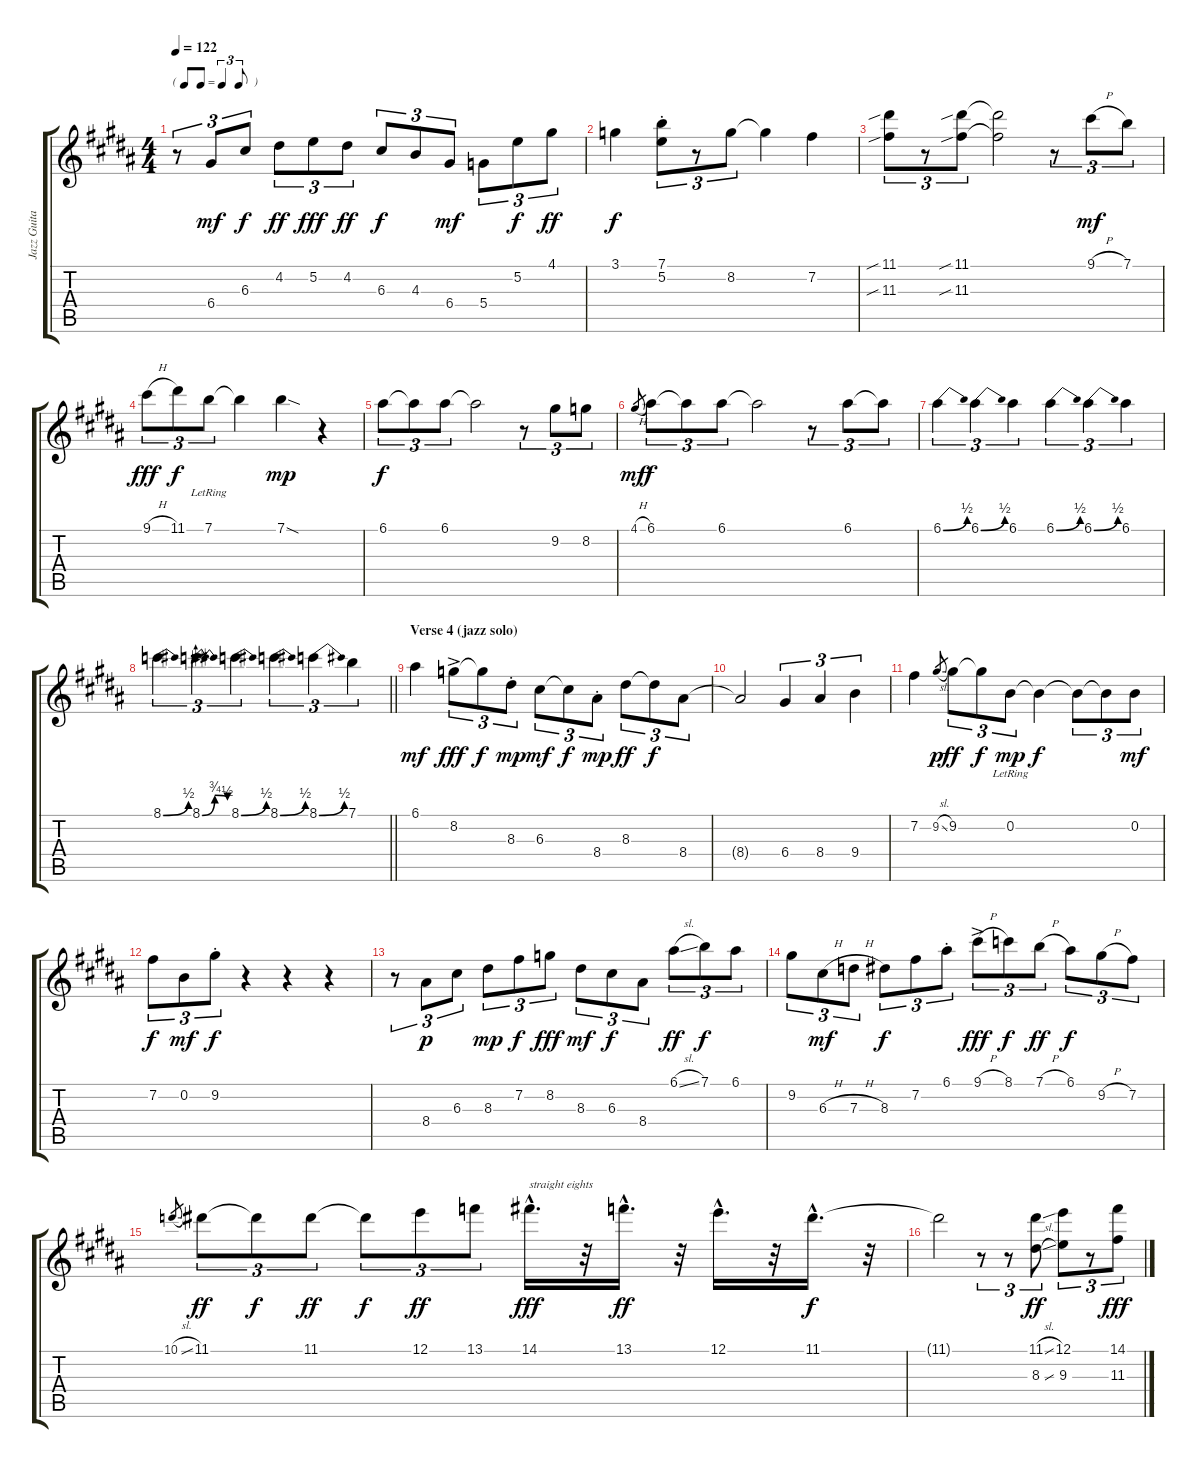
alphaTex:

\track ("Jazz Guitar Solo" "Jazz Guita") {instrument electricguitarjazz}
\staff {score tabs}
\tuning (E4 B3 G3 D3 A2 E2) {hide}
\ts (4 4)
\tf triplet8th
\tempo 122
\clef g2
\ks g#minor
r.8{tu (3 2) dy mp} 6.4.8{tu (3 2) dy mf} 6.3.8{tu (3 2) dy f} 4.2.8{tu (3 2) dy ff} 5.2.8{tu (3 2) dy fff} 4.2.8{tu (3 2) dy ff} 6.3.8{tu (3 2) dy f} 4.3.8{tu (3 2)} 6.4.8{tu (3 2) dy mf} 5.4.8{tu (3 2)} 5.2.8{tu (3 2) dy f} 4.1.8{tu (3 2) dy ff} |
3.1.4{dy f} (7.1{st} 5.2).8{tu (3 2)} r.8{tu (3 2)} 8.2.8{tu (3 2)} 8.2{t}.4 7.2.4 |
(11.1{sib} 11.3{sib}).8{tu (3 2)} r.8{tu (3 2)} (11.1{sib} 11.3{sib}).8{tu (3 2)} (11.1{t} 11.3{t}).2 r.8{tu (3 2)} 9.1{h}.8{tu (3 2) dy mf} 7.1.8{tu (3 2)} |
9.1{h}.8{tu (3 2) dy fff} 11.1.8{tu (3 2) dy f} 7.1{lr}.8{tu (3 2)} 7.1{t}.4 7.1{sod}.4{dy mp} r.4 |
6.1.8{tu (3 2) dy f} 6.1{t}.8{tu (3 2)} 6.1.8{tu (3 2)} 6.1{t}.2 r.8{tu (3 2)} 9.2.8{tu (3 2)} 8.2.8{tu (3 2)} |
4.1{h}.8{gr dy mf} 6.1.8{tu (3 2) dy f} 6.1{t}.8{tu (3 2)} 6.1.8{tu (3 2)} 6.1{t}.2 r.8{tu (3 2)} 6.1.8{tu (3 2)} 6.1{t}.8{tu (3 2)} |
6.1{be (bend 0 0 60 2)}.4{tu (3 2)} 6.1{be (bend 0 0 60 2)}.4{tu (3 2)} 6.1.4{tu (3 2)} 6.1{be (bend 0 0 60 2)}.4{tu (3 2)} 6.1{be (bend 0 0 60 2)}.4{tu (3 2)} 6.1.4{tu (3 2)} |
\barLineRight lightlight
8.1{be (bend 0 0 60 2)}.4{tu (3 2)} 8.1{be (bendrelease 0 0 30 3 30 3 60 2)}.4{tu (3 2)} 8.1{be (bend 0 0 60 2)}.4{tu (3 2)} 8.1{be (bend 0 0 60 2)}.4{tu (3 2)} 8.1{be (bend 0 0 60 2)}.4{tu (3 2)} 7.1.4{tu (3 2)} |
\section ("" "Verse 4 (jazz solo)")
6.1.4{dy mf} 8.2{ac}.8{tu (3 2) dy fff} 8.2{t}.8{tu (3 2) dy f} 8.3{st}.8{tu (3 2) dy mp} 6.3.8{tu (3 2) dy mf} 6.3{t}.8{tu (3 2) dy f} 8.4{st}.8{tu (3 2) dy mp} 8.3.8{tu (3 2) dy ff} 8.3{t}.8{tu (3 2) dy f} 8.4.8{tu (3 2)} |
8.4{t}.2 6.4.4{tu (3 2)} 8.4.4{tu (3 2)} 9.4.4{tu (3 2)} |
7.2.4 9.2{sl}.8{gr dy p} 9.2.8{tu (3 2) dy ff} 9.2{t}.8{tu (3 2) dy f} 0.2{lr}.8{tu (3 2) dy mp} 0.2{t}.4{dy f} 0.2{t}.8{tu (3 2)} 0.2{t}.8{tu (3 2)} 0.2.8{tu (3 2) dy mf} |
7.2.8{tu (3 2) dy f} 0.2.8{tu (3 2) dy mf} 9.2{st}.8{tu (3 2) dy f} r.4 r.4 r.4 |
r.8{tu (3 2)} 8.4.8{tu (3 2) dy p} 6.3.8{tu (3 2)} 8.3.8{tu (3 2) dy mp} 7.2.8{tu (3 2) dy f} 8.2.8{tu (3 2) dy fff} 8.3.8{tu (3 2) dy mf} 6.3.8{tu (3 2) dy f} 8.4.8{tu (3 2)} 6.1{sl}.8{tu (3 2) dy ff} 7.1.8{tu (3 2) dy f} 6.1.8{tu (3 2)} |
9.2.8{tu (3 2)} 6.3{h}.8{tu (3 2) dy mf} 7.3{h}.8{tu (3 2)} 8.3.8{tu (3 2) dy f} 7.2.8{tu (3 2)} 6.1{st}.8{tu (3 2)} 9.1{h ac}.8{tu (3 2) dy fff} 8.1.8{tu (3 2) dy f} 7.1{h}.8{tu (3 2) dy ff} 6.1.8{tu (3 2) dy f} 9.2{h}.8{tu (3 2)} 7.2.8{tu (3 2)} |
10.1{sl}.8{gr} 11.1.8{tu (3 2) dy ff} 11.1{t}.8{tu (3 2) dy f} 11.1.8{tu (3 2) dy ff} 11.1{t}.8{tu (3 2) dy f} 12.1.8{tu (3 2) dy ff} 13.1.8{tu (3 2)} 14.1{hac}.16{d txt "straight eights" dy fff} r.32 13.1{hac}.16{d dy ff} r.32 12.1{hac}.16{d} r.32 11.1{hac}.16{d dy f} r.32 |
11.1{t}.2 r.8{tu (3 2)} r.8{tu (3 2)} (11.1{sl} 8.3{sl}).8{tu (3 2) dy ff} (12.1 9.3).8{tu (3 2)} r.8{tu (3 2)} (14.1 11.3).8{tu (3 2) dy fff}
